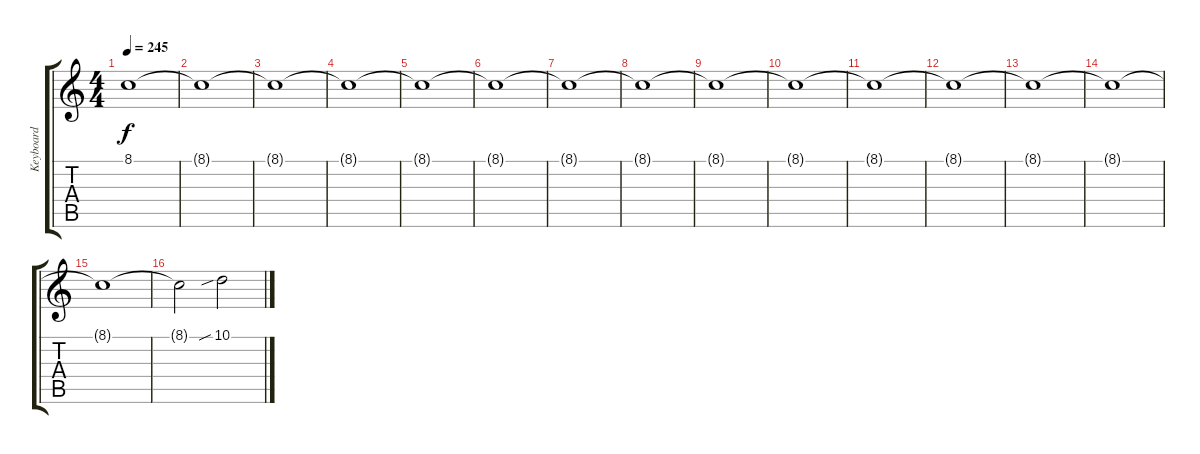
\track ("Keyboard" "Keyboard") {instrument lead6voice}
\staff {score tabs}
\tuning (E4 B3 G3 D3 A2 E2) {hide}
\ts (4 4)
\tempo 245
\clef g2
\ks c
8.1.1{dy f} |
8.1{t}.1 |
8.1{t}.1 |
8.1{t}.1 |
8.1{t}.1 |
8.1{t}.1 |
8.1{t}.1 |
8.1{t}.1 |
8.1{t}.1 |
8.1{t}.1 |
8.1{t}.1 |
8.1{t}.1 |
8.1{t}.1 |
8.1{t}.1 |
8.1{t}.1 |
8.1{t}.2 10.1{sib}.2
